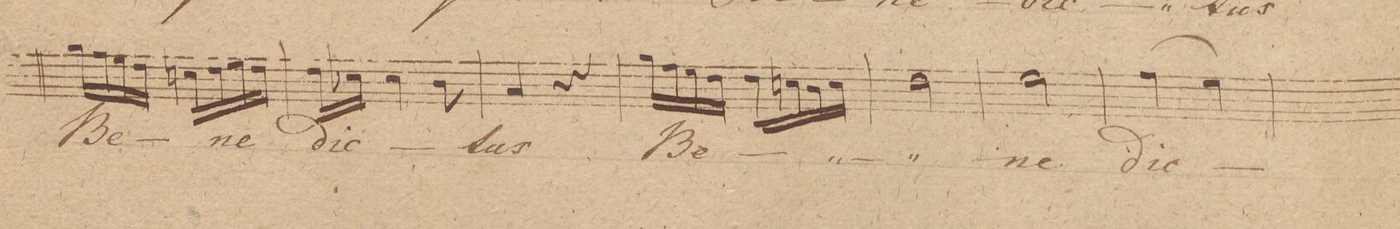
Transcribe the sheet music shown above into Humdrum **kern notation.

**kern	**text
*I"Tenore 1mo	*
*clefC4	*
*k[b-]	*
*M2/4	*
16f\LL	Be-
16e\	.
16d\	.
16c\JJ	.
16Bn\LL	-ne-
16c\	.
16d\	.
16c\JJ	.
=26	=26
16c\LL	-dic-
16B-X\JJ	.
4B-\	.
8A\	.
=27	=27
4G/	-tus
4r	.
=28	=28
16f\LL	Be-
16e\	.
16d\	.
16c\JJ	.
16c\LL	.
16Bn\	.
16A\	.
16B\JJ	.
=29	=29
*2\right	*
2c\	.
=30	=30
2d\	-ne-
=31	=31
(4e\	-dic-
4d\)	.
=32	=32
*-	*-
